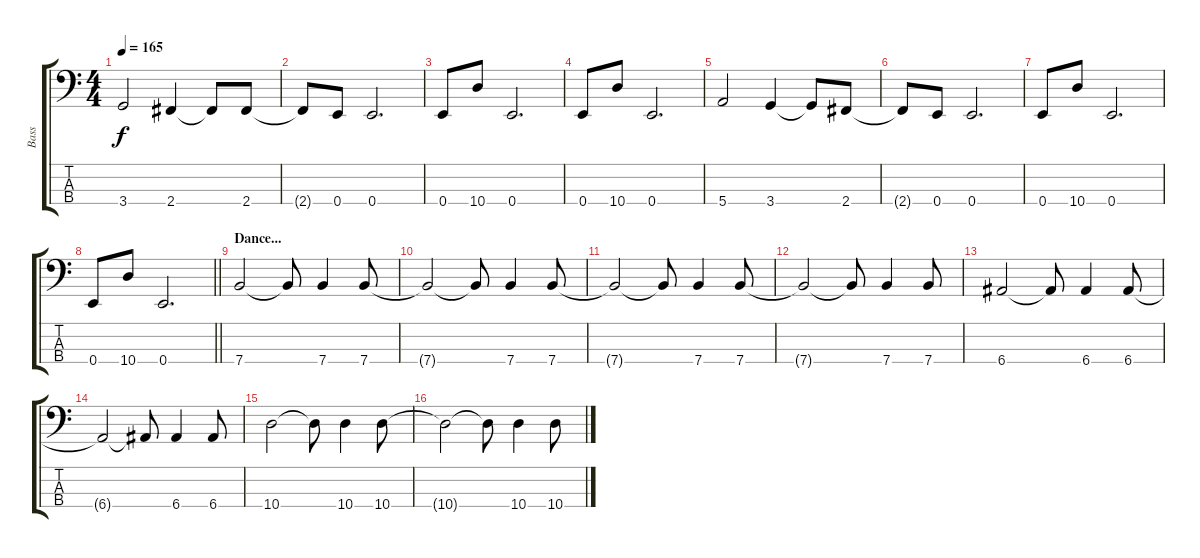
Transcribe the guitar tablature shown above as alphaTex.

\track ("Bass" "Bass") {instrument electricbassfinger}
\staff {score tabs}
\tuning (G2 D2 A1 E1) {hide}
\ts (4 4)
\tempo 165
\clef f4
\ks c
3.4.2{dy f} 2.4.4 2.4{t}.8 2.4.8 |
2.4{t}.8 0.4.8 0.4.2{d} |
0.4.8 10.4.8 0.4.2{d} |
0.4.8 10.4.8 0.4.2{d} |
5.4.2 3.4.4 3.4{t}.8 2.4.8 |
2.4{t}.8 0.4.8 0.4.2{d} |
0.4.8 10.4.8 0.4.2{d} |
\barLineRight lightlight
0.4.8 10.4.8 0.4.2{d} |
\section ("" "Dance...")
7.4.2 7.4{t}.8 7.4.4 7.4.8 |
7.4{t}.2 7.4{t}.8 7.4.4 7.4.8 |
7.4{t}.2 7.4{t}.8 7.4.4 7.4.8 |
7.4{t}.2 7.4{t}.8 7.4.4 7.4.8 |
6.4.2 6.4{t}.8 6.4.4 6.4.8 |
6.4{t}.2 6.4{t}.8 6.4.4 6.4.8 |
10.4.2 10.4{t}.8 10.4.4 10.4.8 |
10.4{t}.2 10.4{t}.8 10.4.4 10.4.8
